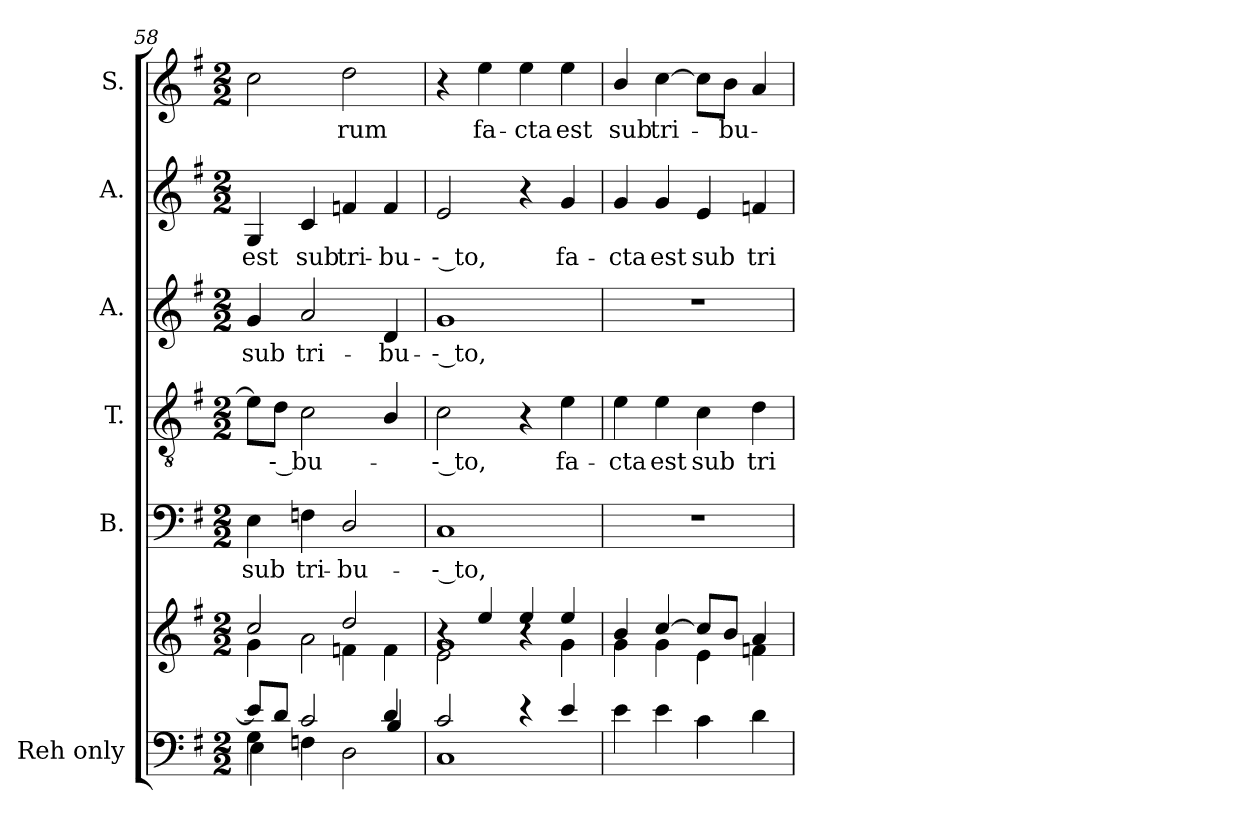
**kern	**kern	**kern	**text	**kern	**text	**kern	**text	**kern	**text	**kern	**text
*part6	*part6	*part5	*part5	*part4	*part4	*part3	*part3	*part2	*part2	*part1	*part1
*staff7	*staff6	*staff5	*staff5	*staff4	*staff4	*staff3	*staff3	*staff2	*staff2	*staff1	*staff1
*I"Reh  only	*	*I"B.	*	*I"T.	*	*I"A.	*	*I"A.	*	*I"S.	*
*	*	*I'B.	*	*I'T.	*	*I'A.	*	*I'A.	*	*	*
*clefF4	*clefG2	*clefF4	*	*clefGv2	*	*clefG2	*	*clefG2	*	*clefG2	*
*	*	*	*	*ITrd7c12	*	*	*	*	*	*	*
*k[f#]	*k[f#]	*k[f#]	*	*k[f#]	*	*k[f#]	*	*k[f#]	*	*k[f#]	*
*G:	*G:	*G:	*	*G:	*	*G:	*	*G:	*	*G:	*
*M2/2	*M2/2	*M2/2	*	*M2/2	*	*M2/2	*	*M2/2	*	*M2/2	*
=58	=58	=58	=58	=58	=58	=58	=58	=58	=58	=58	=58
*^	*^	*	*	*	*	*	*	*	*	*	*
*	*^	*	*^	*	*	*	*	*	*	*	*	*	*
*	*	*^	*	*	*	*	*	*	*	*	*	*	*	*	*
!	!	!	!	!	!	!	!	!LO:LY:b:color=#000000	!	!	!	!	!	!	!	!
!	!	!	!	!	!	!	!	!	!	!	!	!LO:LY:b:color=#000000	!	!	!	!
!	!	!	!	!	!	!	!	!	!	!	!	!	!	!LO:LY:b:color=#000000	!	!
4Gi\	2.ryy	8ei/L]	4Ei\	2cci/	4ryy	4gi\	4Ei\	sub	8Ei\L]	.	4gi/	sub	4Gi/	est	2cci\	.
!	!	!	!	!	!	!	!	!	!	!LO:LY:b:color=#000000	!	!	!	!	!	!
.	.	8di/J	.	.	.	.	.	.	8Di\J	-- bu-	.	.	.	.	.	.
!	!	!	!	!	!	!	!	!LO:LY:b:color=#000000	!	!	!	!	!	!	!	!
!	!	!	!	!	!	!	!	!	!	!	!	!LO:LY:b:color=#000000	!	!	!	!
!	!	!	!	!	!	!	!	!	!	!	!	!	!	!LO:LY:b:color=#000000	!	!
2.ryy	.	2ci/	4Fni\	.	4ryy	2ai\	4Fni\	tri-	2Ci\	.	2ai/	tri-	4ci/	sub	.	.
!	!	!	!	!	!	!	!	!LO:LY:b:color=#000000	!	!	!	!	!	!	!	!
!	!	!	!	!	!	!	!	!	!	!	!	!	!	!LO:LY:b:color=#000000	!	!
!	!	!	!	!	!	!	!	!	!	!	!	!	!	!	!	!LO:LY:b:color=#000000
.	.	.	2Di\	2ddi/	4fni\	.	2Di/	-bu-	.	.	.	.	4fni/	tri-	2ddi\	-rum
!	!	!	!	!	!	!	!	!	!	!	!	!LO:LY:b:color=#000000	!	!	!	!
!	!	!	!	!	!	!	!	!	!	!	!	!	!	!LO:LY:b:color=#000000	!	!
.	4di/	4Bi/	.	.	4fi\	4ryy	.	.	4BBi/	.	4di/	-bu-	4fi/	-bu-	.	.
*	*v	*v	*v	*	*	*	*	*	*	*	*	*	*	*	*	*
!!LO:LB:g=z
=59	=59	=59	=59	=59	=59	=59	=59	=59	=59	=59	=59	=59	=59	=59
*	*^	*	*	*	*	*	*	*	*	*	*	*	*	*
!	!	!	!	!	!	!	!LO:LY:b:color=#000000	!	!	!	!	!	!	!	!
*	*v	*v	*	*	*	*	*	*	*	*	*	*	*	*	*
*	*^	*	*	*	*	*	*	*	*	*	*	*	*	*
!	!	!	!	!	!	!	!	!	!LO:LY:b:color=#000000	!	!	!	!	!	!
*	*v	*v	*	*	*	*	*	*	*	*	*	*	*	*	*
*	*^	*	*	*	*	*	*	*	*	*	*	*	*	*
!	!	!	!	!	!	!	!	!	!	!	!LO:LY:b:color=#000000	!	!	!	!
*	*v	*v	*	*	*	*	*	*	*	*	*	*	*	*	*
*	*^	*	*	*	*	*	*	*	*	*	*	*	*	*
!	!	!	!	!	!	!	!	!	!	!	!	!	!LO:LY:b:color=#000000	!	!
*	*v	*v	*	*	*	*	*	*	*	*	*	*	*	*	*
2ci/	1Ci	4r	2ei\	1gi	1Ci	-- to,	2Ci\	-- to,	1gi	-- to,	2ei/	-- to,	4r	.
!	!	!	!	!	!	!	!	!	!	!	!	!	!	!LO:LY:b:color=#000000
.	.	4eei/	.	.	.	.	.	.	.	.	.	.	4eei\	fa-
!	!	!	!	!	!	!	!	!	!	!	!	!	!	!LO:LY:b:color=#000000
4r	.	4eei/	4r	.	.	.	4r	.	.	.	4r	.	4eei\	-cta
!	!	!	!	!	!	!	!	!LO:LY:b:color=#000000	!	!	!	!	!	!
!	!	!	!	!	!	!	!	!	!	!	!	!LO:LY:b:color=#000000	!	!
!	!	!	!	!	!	!	!	!	!	!	!	!	!	!LO:LY:b:color=#000000
4ei/	.	4eei/	4gi\	.	.	.	4Ei\	fa-	.	.	4gi/	fa-	4eei\	est
*v	*v	*	*	*	*	*	*	*	*	*	*	*	*	*
*	*	*v	*v	*	*	*	*	*	*	*	*	*	*
=60	=60	=60	=60	=60	=60	=60	=60	=60	=60	=60	=60	=60
!	!	!	!	!	!	!LO:LY:b:color=#000000	!	!	!	!	!	!
!	!	!	!	!	!	!	!	!	!	!LO:LY:b:color=#000000	!	!
!	!	!	!	!	!	!	!	!	!	!	!	!LO:LY:b:color=#000000
4ei\	4bi/	4gi\	1r	.	4Ei\	-cta	1r	.	4gi/	-cta	4bi/	sub
!	!	!	!	!	!	!LO:LY:b:color=#000000	!	!	!	!	!	!
!	!	!	!	!	!	!	!	!	!	!LO:LY:b:color=#000000	!	!
!	!	!	!	!	!	!	!	!	!	!	!	!LO:LY:b:color=#000000
4ei\	[4cci/	4gi\	.	.	4Ei\	est	.	.	4gi/	est	[4cci\	tri-
!	!	!	!	!	!	!LO:LY:b:color=#000000	!	!	!	!	!	!
!	!	!	!	!	!	!	!	!	!	!LO:LY:b:color=#000000	!	!
4ci\	8cci/L]	4ei\	.	.	4Ci\	sub	.	.	4ei/	sub	8cci\L]	.
!	!	!	!	!	!	!	!	!	!	!	!	!LO:LY:b:color=#000000
.	8bi/J	.	.	.	.	.	.	.	.	.	8bi\J	-bu-
!	!	!	!	!	!	!LO:LY:b:color=#000000	!	!	!	!	!	!
!	!	!	!	!	!	!	!	!	!	!LO:LY:b:color=#000000	!	!
4di\	4ai/	4fni\	.	.	4Di\	tri-	.	.	4fni/	tri-	4ai/	.
*	*v	*v	*	*	*	*	*	*	*	*	*	*
=	=	=	=	=	=	=	=	=	=	=	=
*-	*-	*-	*-	*-	*-	*-	*-	*-	*-	*-	*-
